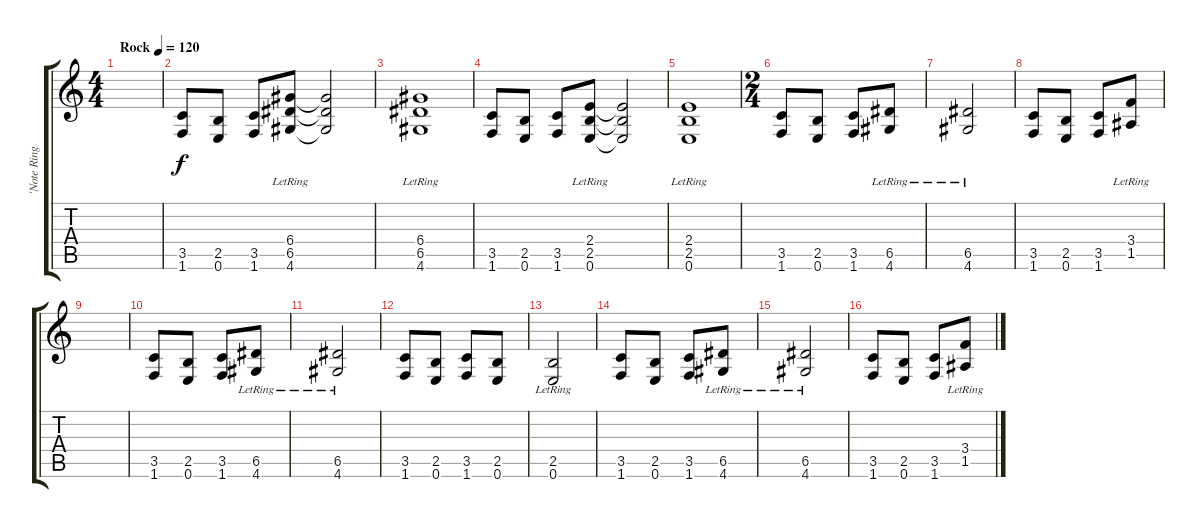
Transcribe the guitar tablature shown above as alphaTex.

\track ("'Note Ringing'" "'Note Ring") {instrument overdrivenguitar}
\staff {score tabs}
\tuning (E4 B3 G3 D3 A2 E2) {hide}
\ts (4 4)
\tempo (120 "Rock")
\clef g2
\ks c
|
(3.5 1.6).8 (2.5 0.6).8 (3.5 1.6).8 (6.4{lr} 6.5{lr} 4.6{lr}).8 (6.4{t} 6.5{t} 4.6{t}).2 |
(6.4 6.5{lr} 4.6).1 |
(3.5 1.6).8 (2.5 0.6).8 (3.5 1.6).8 (2.4 2.5 0.6{lr}).8 (2.4{t} 2.5{t} 0.6{t}).2 |
(2.4 2.5{lr} 0.6).1 |
\ts (2 4)
(3.5 1.6).8 (2.5 0.6).8 (3.5 1.6).8 (6.5{lr} 4.6{lr}).8 |
(6.5{lr} 4.6{lr}).2 |
(3.5 1.6).8 (2.5 0.6).8 (3.5 1.6).8 (3.4{lr} 1.5{lr}).8 |
|
(3.5 1.6).8 (2.5 0.6).8 (3.5 1.6).8 (6.5{lr} 4.6{lr}).8 |
(6.5{lr} 4.6{lr}).2 |
(3.5 1.6).8 (2.5 0.6).8 (3.5 1.6).8 (2.5 0.6).8 |
(2.5{lr} 0.6).2 |
(3.5 1.6).8 (2.5 0.6).8 (3.5 1.6).8 (6.5{lr} 4.6{lr}).8 |
(6.5{lr} 4.6).2 |
(3.5 1.6).8 (2.5 0.6).8 (3.5 1.6).8 (3.4{lr} 1.5{lr}).8
